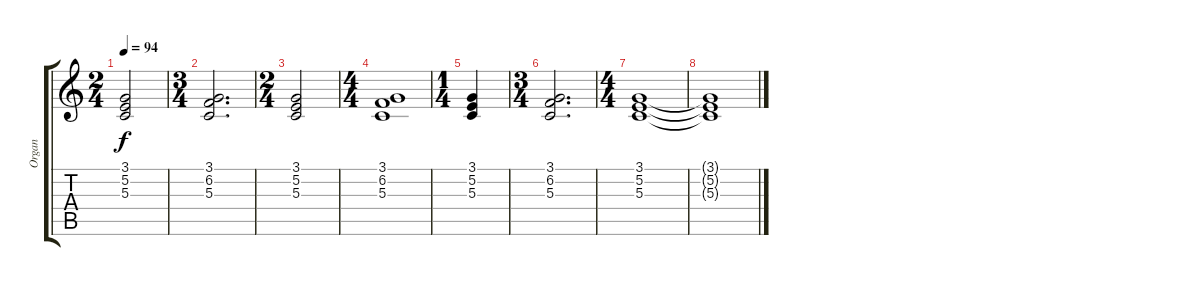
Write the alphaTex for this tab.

\track ("Organ" "Organ") {instrument percussiveorgan}
\staff {score tabs}
\tuning (E4 B3 G3 D3 A2 E2) {hide}
\ts (2 4)
\tempo 94
\clef g2
\ks c
(3.1 5.2 5.3).2{dy f} |
\ts (3 4)
(3.1 6.2 5.3).2{d} |
\ts (2 4)
(3.1 5.2 5.3).2 |
\ts (4 4)
(3.1 6.2 5.3).1 |
\ts (1 4)
(3.1 5.2 5.3).4 |
\ts (3 4)
(3.1 6.2 5.3).2{d} |
\ts (4 4)
(3.1 5.2 5.3).1 |
(3.1{t} 5.2{t} 5.3{t}).1
